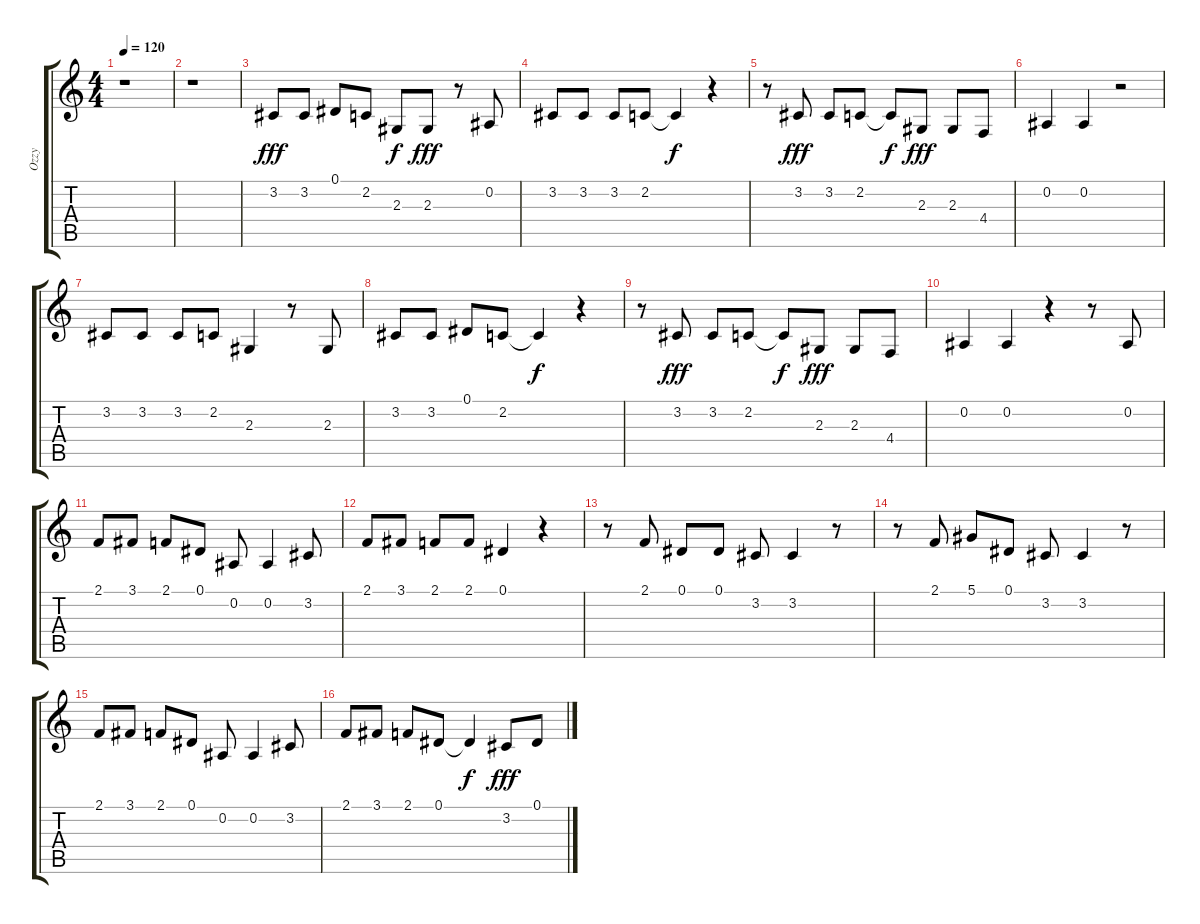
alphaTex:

\track ("Ozzy" "Ozzy") {instrument trumpet}
\staff {score tabs}
\tuning (Eb4 Bb3 Gb3 Db3 Bb2 F2) {hide}
\ts (4 4)
\tempo 120
\clef g2
\ks c
r.1{dy fff} |
r.1 |
3.2.8 3.2.8 0.1.8 2.2.8 2.3.8{dy f} 2.3.8{dy fff} r.8 0.2.8 |
3.2.8 3.2.8 3.2.8 2.2.8 2.2{t}.4{dy f} r.4 |
r.8 3.2.8{dy fff} 3.2.8 2.2.8 2.2{t}.8{dy f} 2.3.8{dy fff} 2.3.8 4.4.8 |
0.2.4 0.2.4 r.2 |
3.2.8 3.2.8 3.2.8 2.2.8 2.3.4 r.8 2.3.8 |
3.2.8 3.2.8 0.1.8 2.2.8 2.2{t}.4{dy f} r.4 |
r.8 3.2.8{dy fff} 3.2.8 2.2.8 2.2{t}.8{dy f} 2.3.8{dy fff} 2.3.8 4.4.8 |
0.2.4 0.2.4 r.4 r.8 0.2.8 |
2.1.8 3.1.8 2.1.8 0.1.8 0.2.8 0.2.4 3.2.8 |
2.1.8 3.1.8 2.1.8 2.1.8 0.1.4 r.4 |
r.8 2.1.8 0.1.8 0.1.8 3.2.8 3.2.4 r.8 |
r.8 2.1.8 5.1.8 0.1.8 3.2.8 3.2.4 r.8 |
2.1.8 3.1.8 2.1.8 0.1.8 0.2.8 0.2.4 3.2.8 |
2.1.8 3.1.8 2.1.8 0.1.8 0.1{t}.4{dy f} 3.2.8{dy fff} 0.1.8
